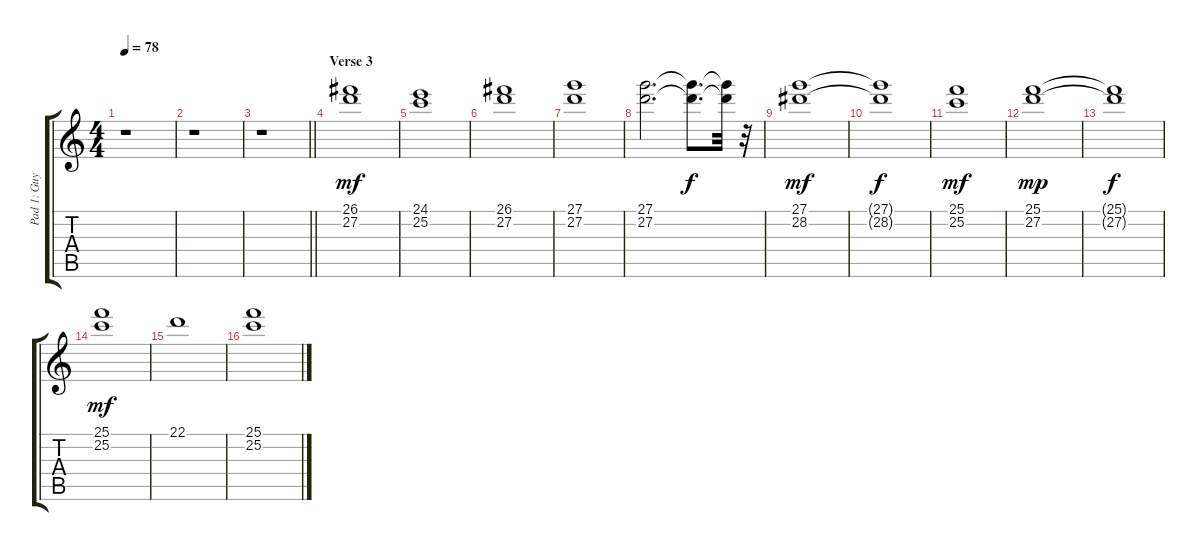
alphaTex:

\track ("Pad 1: Guy Babylon" "Pad 1: Guy") {instrument pad2warm}
\staff {score tabs}
\tuning (E4 B3 G3 D3 A2 E2) {hide}
\ts (4 4)
\tempo 78
\clef g2
\ks c
r.1{dy f} |
r.1 |
\barLineRight lightlight
r.1 |
\section ("" "Verse 3")
(26.1 27.2).1{dy mf instrument pad2warm} |
(24.1 25.2).1 |
(26.1 27.2).1 |
(27.1 27.2).1 |
(27.1 27.2).2{d} (27.1{t} 27.2{t}).8{d dy f} (27.1{t} 27.2{t}).32 r.32 |
(27.1 28.2).1{dy mf} |
(27.1{t} 28.2{t}).1{dy f} |
(25.1 25.2).1{dy mf} |
(25.1 27.2).1{dy mp} |
(25.1{t} 27.2{t}).1{dy f} |
(25.1 25.2).1{dy mf} |
22.1.1 |
(25.1 25.2).1
